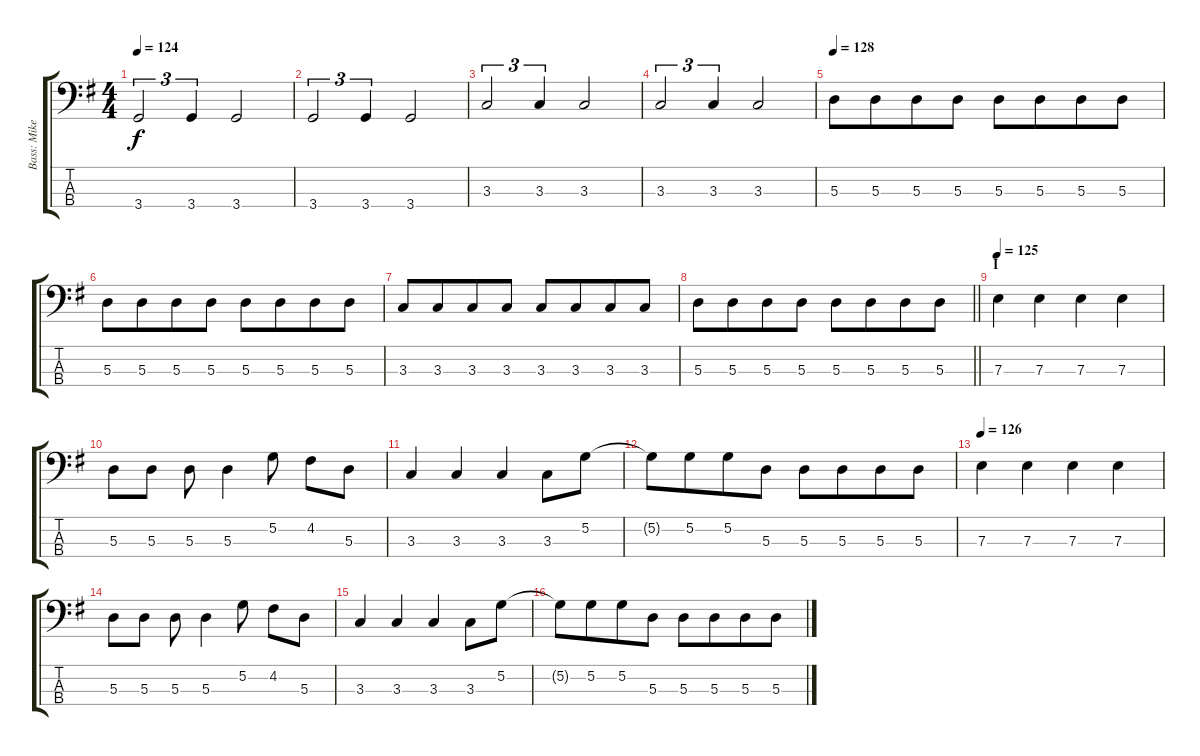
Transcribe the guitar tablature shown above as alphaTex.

\track ("Bass: Mike" "Bass: Mike") {instrument electricbassfinger}
\staff {score tabs}
\tuning (G2 D2 A1 E1) {hide}
\ts (4 4)
\tempo 124
\clef f4
\ks g
3.4.2{tu (3 2) dy f} 3.4.4{tu (3 2)} 3.4.2 |
3.4.2{tu (3 2)} 3.4.4{tu (3 2)} 3.4.2 |
3.3.2{tu (3 2)} 3.3.4{tu (3 2)} 3.3.2 |
3.3.2{tu (3 2)} 3.3.4{tu (3 2)} 3.3.2 |
\tempo 128
5.3.8 5.3.8{beam merge} 5.3.8 5.3.8 5.3.8 5.3.8{beam merge} 5.3.8 5.3.8 |
5.3.8 5.3.8{beam merge} 5.3.8 5.3.8 5.3.8 5.3.8{beam merge} 5.3.8 5.3.8 |
3.3.8 3.3.8{beam merge} 3.3.8 3.3.8 3.3.8 3.3.8{beam merge} 3.3.8 3.3.8 |
\barLineRight lightlight
5.3.8 5.3.8{beam merge} 5.3.8 5.3.8 5.3.8 5.3.8{beam merge} 5.3.8 5.3.8 |
\section ("" "I")
\tempo 125
7.3.4 7.3.4 7.3.4 7.3.4 |
5.3.8 5.3.8 5.3.8 5.3.4 5.2.8 4.2.8 5.3.8 |
3.3.4 3.3.4 3.3.4 3.3.8 5.2.8 |
5.2{t}.8 5.2.8{beam merge} 5.2.8 5.3.8 5.3.8{beam merge} 5.3.8{beam merge} 5.3.8 5.3.8 |
\tempo 126
7.3.4 7.3.4 7.3.4 7.3.4 |
5.3.8 5.3.8 5.3.8 5.3.4 5.2.8 4.2.8 5.3.8 |
3.3.4 3.3.4 3.3.4 3.3.8 5.2.8 |
5.2{t}.8 5.2.8{beam merge} 5.2.8 5.3.8 5.3.8{beam merge} 5.3.8{beam merge} 5.3.8 5.3.8
